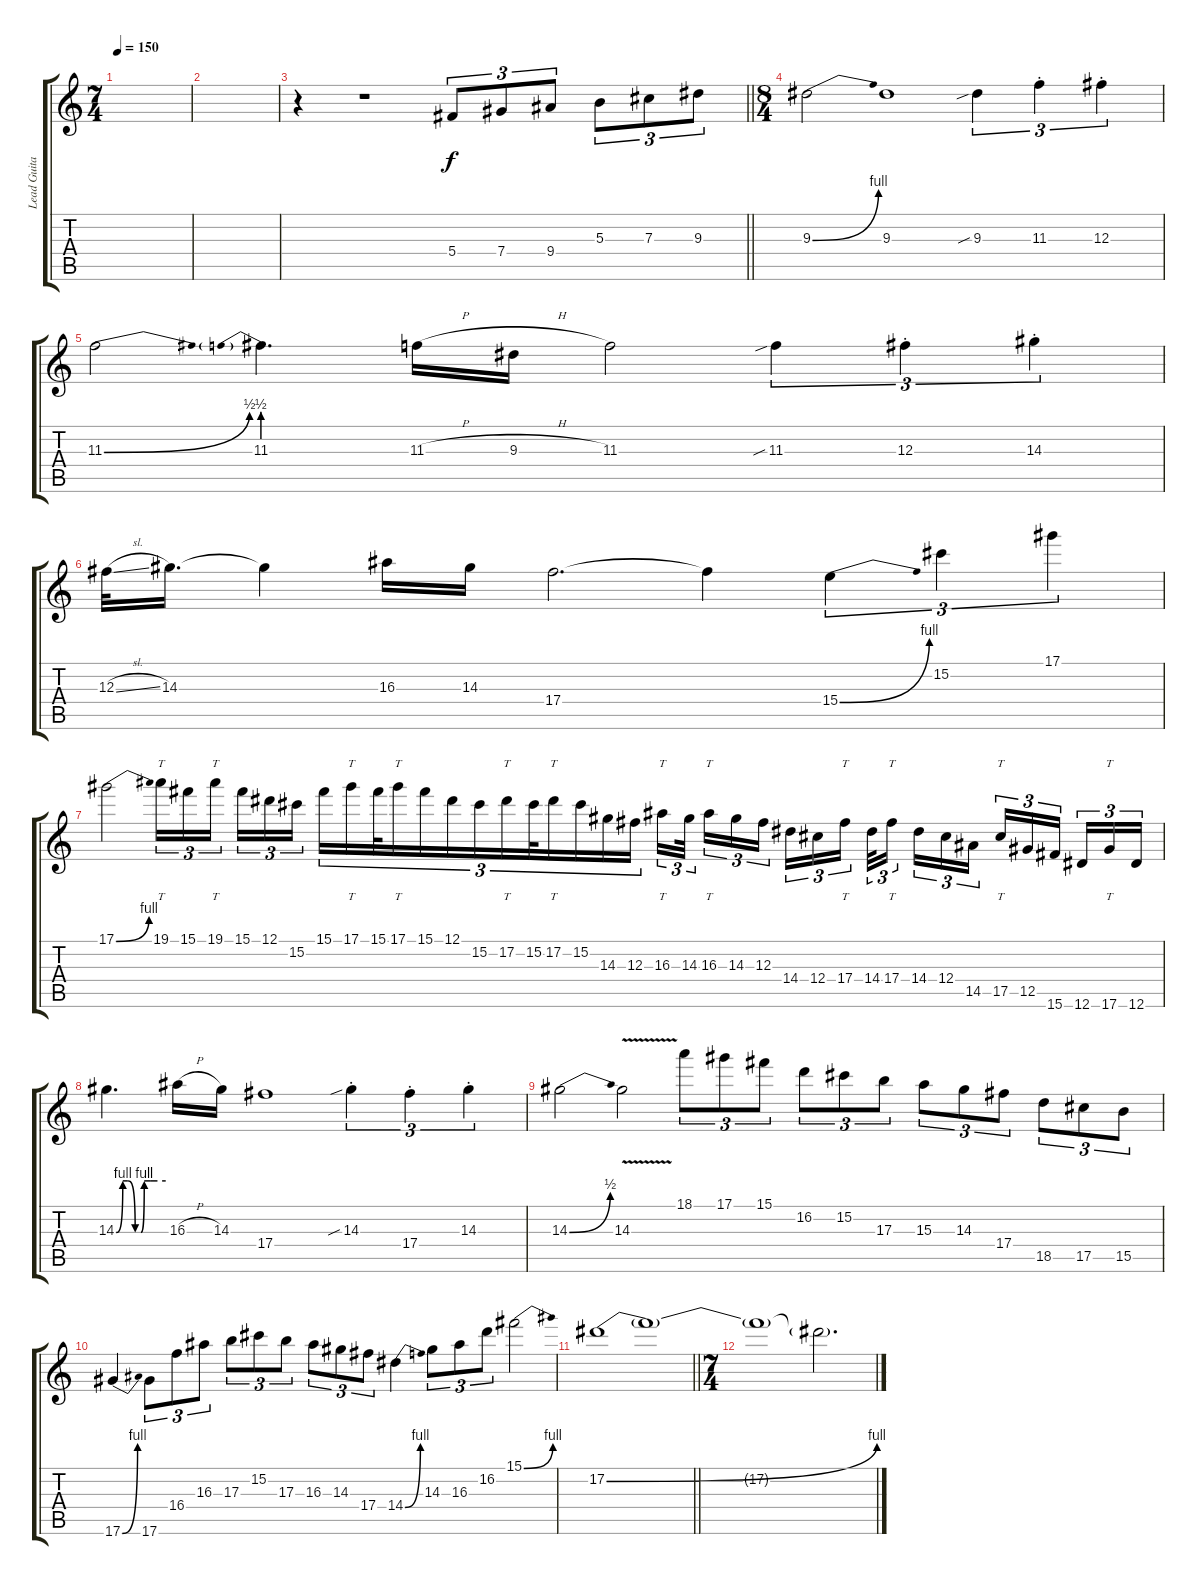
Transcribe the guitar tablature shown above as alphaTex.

\track ("Lead Guitar #3" "Lead Guita") {instrument distortionguitar}
\staff {score tabs}
\tuning (Eb4 Bb3 Gb3 Db3 Ab2 Eb2) {hide}
\ts (7 4)
\tempo 150
\clef g2
\ks c
|
|
\barLineRight lightlight
r.4{volume 13 instrument distortionguitar} r.1 5.4.8{tu (3 2)} 7.4.8{tu (3 2)} 9.4.8{tu (3 2)} 5.3.8{tu (3 2)} 7.3.8{tu (3 2)} 9.3.8{tu (3 2)} |
\ts (8 4)
\section ("" "")
9.3{be (bend 0 0 60 4)}.2{volume 16} 9.3.1 9.3{sib}.4{tu (3 2)} 11.3{st}.4{tu (3 2)} 12.3{st}.4{tu (3 2)} |
11.3{be (bend 0 0 60 2)}.2 11.3{be (prebend 0 2 60 2)}.4{d} 11.3{h}.16 9.3{h}.16 11.3.2 11.3{sib}.4{tu (3 2)} 12.3{st}.4{tu (3 2)} 14.3{st}.4{tu (3 2)} |
12.3{sl}.32 14.3.16{d} 14.3{t}.4 16.3.16 14.3.16 17.4.2{d} 17.4{t}.4 15.4{be (bend 0 0 60 4)}.4{tu (3 2)} 15.2.4{tu (3 2)} 17.1.4{tu (3 2)} |
17.1{be (bend 0 0 60 4)}.2 19.1.16{tt tu (3 2)} 15.1.16{tu (3 2)} 19.1.16{tt tu (3 2) beam splitsecondary} 15.1.16{tu (3 2)} 12.1.16{tu (3 2)} 15.2.16{tu (3 2)} 15.1.16{tu (3 2)} 17.1.16{tt tu (3 2)} 15.1.32{tu (3 2)} 17.1.16{tt tu (3 2)} 15.1.16{tu (3 2)} 12.1.16{tu (3 2)} 15.2.16{tu (3 2)} 17.2.16{tt tu (3 2)} 15.2.32{tu (3 2)} 17.2.16{tt tu (3 2)} 15.2.16{tu (3 2)} 14.3.16{tu (3 2)} 12.3.16{tu (3 2)} 16.3.16{tt tu (3 2)} 14.3.32{tu (3 2) beam splitsecondary} 16.3.16{tt tu (3 2)} 14.3.16{tu (3 2)} 12.3.16{tu (3 2) beam splitsecondary} 14.4.16{tu (3 2)} 12.4.16{tu (3 2)} 17.4.16{tt tu (3 2) beam splitsecondary} 14.4.32{tu (3 2)} 17.4.16{tt tu (3 2) beam splitsecondary} 14.4.16{tu (3 2)} 12.4.16{tu (3 2)} 14.5.16{tu (3 2)} 17.5.16{tt tu (3 2)} 12.5.16{tu (3 2)} 15.6.16{tu (3 2) beam splitsecondary} 12.6.16{tu (3 2)} 17.6.16{tt tu (3 2)} 12.6.16{tu (3 2)} |
14.3{be (custom 0 0 8 4 14 4 23 0 30 0 34 4 42 4 50 4 60 4)}.4{d} 16.3{h}.16 14.3.16 17.4.1 14.3{sib st}.4{tu (3 2)} 17.4{st}.4{tu (3 2)} 14.3{st}.4{tu (3 2)} |
14.3{be (bend 0 0 60 2)}.2 14.3{v}.2 18.1.8{tu (3 2)} 17.1.8{tu (3 2)} 15.1.8{tu (3 2)} 16.2.8{tu (3 2)} 15.2.8{tu (3 2)} 17.3.8{tu (3 2)} 15.3.8{tu (3 2)} 14.3.8{tu (3 2)} 17.4.8{tu (3 2)} 18.5.8{tu (3 2)} 17.5.8{tu (3 2)} 15.5.8{tu (3 2)} |
17.6{be (bend 0 0 60 4)}.4 17.6.8{tu (3 2)} 16.4.8{tu (3 2)} 16.3.8{tu (3 2)} 17.3.8{tu (3 2)} 15.2.8{tu (3 2)} 17.3.8{tu (3 2)} 16.3.8{tu (3 2)} 14.3.8{tu (3 2)} 17.4.8{tu (3 2)} 14.4{be (bend 0 0 60 4)}.4 14.3.8{tu (3 2)} 16.3.8{tu (3 2)} 16.2.8{tu (3 2)} 15.1{be (bend 0 0 60 4)}.2 |
\barLineRight lightlight
17.2{be (bend 0 0 60 4)}.1 17.2{t}.1{volume 0} |
\ts (7 4)
\section ("" "")
17.2{t}.1 17.2{t}.2{d}
